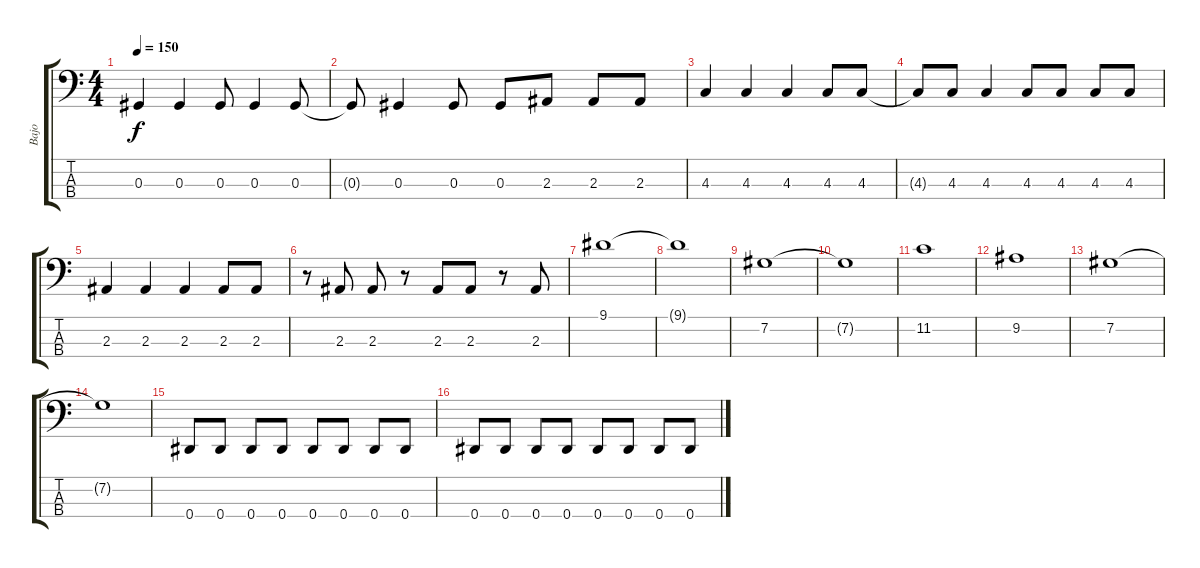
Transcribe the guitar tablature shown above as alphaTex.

\track ("Bajo" "Bajo") {instrument electricbasspick}
\staff {score tabs}
\tuning (Gb2 Db2 Ab1 Eb1) {hide}
\ts (4 4)
\tempo 150
\clef f4
\ks c
0.3.4{dy f} 0.3.4 0.3.8 0.3.4 0.3.8 |
0.3{t}.8 0.3.4 0.3.8 0.3.8 2.3.8 2.3.8 2.3.8 |
4.3.4 4.3.4 4.3.4 4.3.8 4.3.8 |
4.3{t}.8 4.3.8 4.3.4 4.3.8 4.3.8 4.3.8 4.3.8 |
2.3.4 2.3.4 2.3.4 2.3.8 2.3.8 |
r.8 2.3.8 2.3.8 r.8 2.3.8 2.3.8 r.8 2.3.8 |
9.1.1 |
9.1{t}.1 |
7.2.1 |
7.2{t}.1 |
11.2.1 |
9.2.1 |
7.2.1 |
7.2{t}.1 |
0.4.8 0.4.8 0.4.8 0.4.8 0.4.8 0.4.8 0.4.8 0.4.8 |
0.4.8 0.4.8 0.4.8 0.4.8 0.4.8 0.4.8 0.4.8 0.4.8
